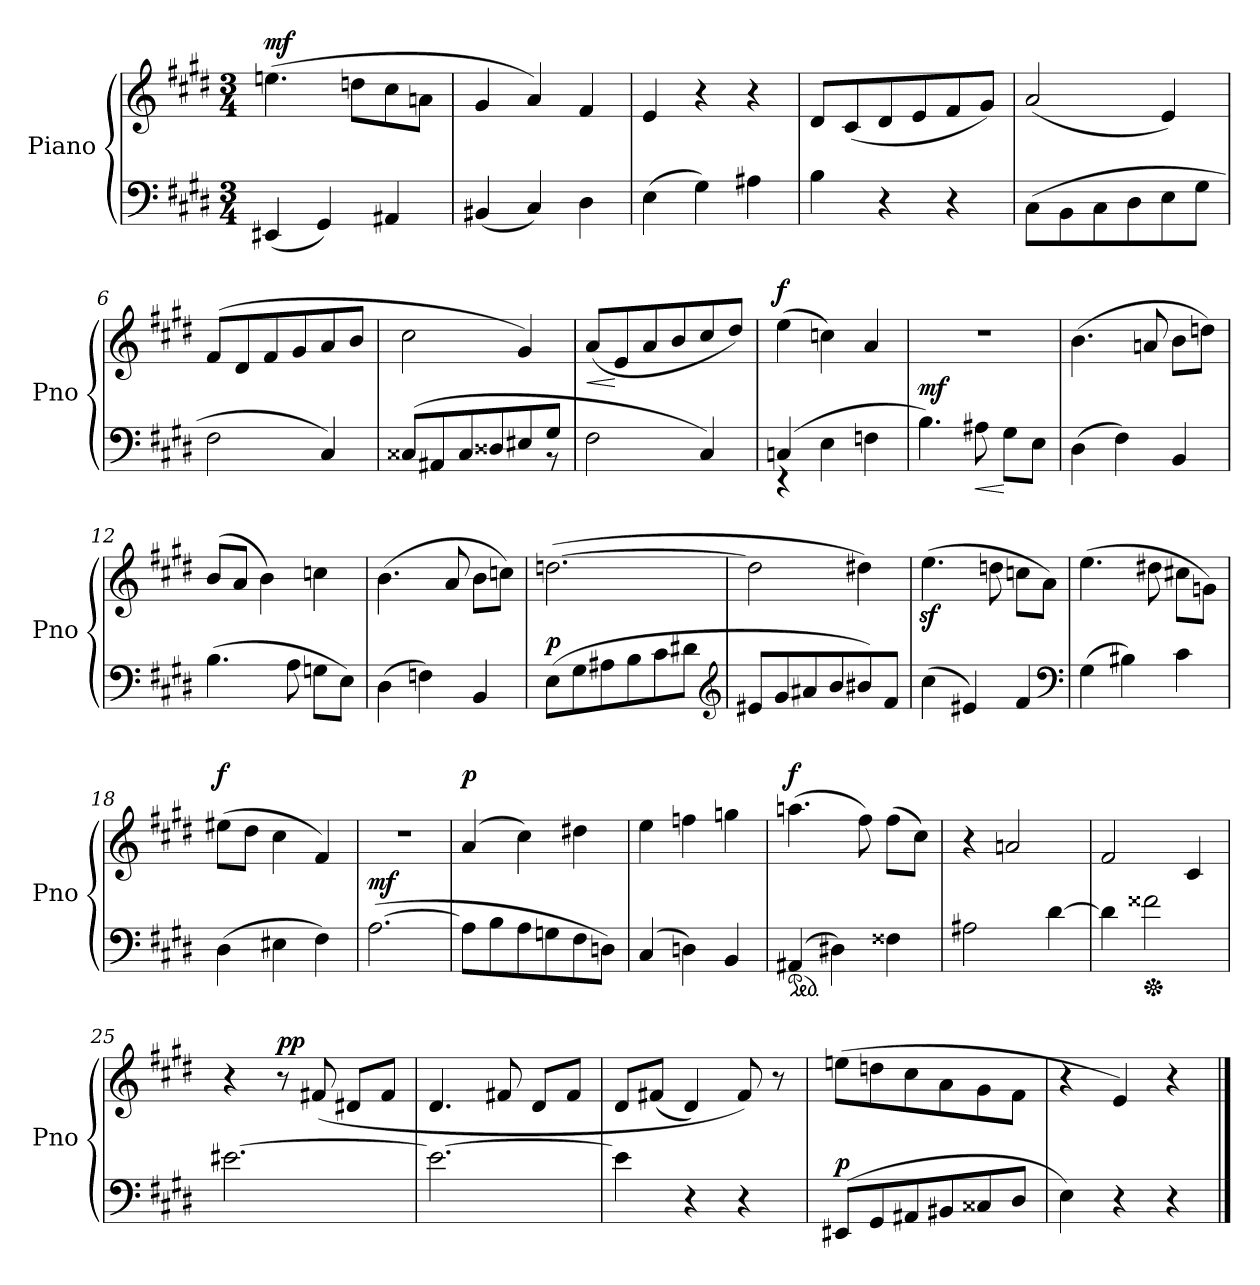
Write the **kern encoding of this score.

**kern	**dynam	**kern	**dynam
*part2	*part2	*part1	*part1
*staff2	*staff2	*staff1	*staff1
*I"Piano	*	*I"Piano	*
*I'Pno	*	*I'Pno	*
*clefF4	*	*clefG2	*
*k[f#c#g#d#]	*	*k[f#c#g#d#]	*
*M3/4	*	*M3/4	*
*MM126	*	*MM126	*
=1	=1	=1	=1
!	!	!	!LO:DY:a
(4EE#X/	.	(4.een\	mf
4GG#/)	.	.	.
.	.	8ddn\L	.
4AA#X/	.	8cc#\	.
.	.	8an\J	.
=2	=2	=2	=2
(4BB#X/	.	4g#/	.
4C#/)	.	4a/)	.
4D#\	.	4f#/	.
=3	=3	=3	=3
(4E\	.	4e/	.
4G#\)	.	4r	.
4A#X\	.	4r	.
=4	=4	=4	=4
4B\	.	8d#/L	.
.	.	(8c#/	.
4r	.	8d#/	.
.	.	8e/	.
4r	.	8f#/	.
.	.	8g#/J)	.
!!LO:LB:g=z
=5	=5	=5	=5
(8C#\L	.	(2a/	.
8BB\	.	.	.
8C#\	.	.	.
8D#\	.	.	.
8E\	.	4e/)	.
8G#\J	.	.	.
=6	=6	=6	=6
2F#\	.	(8f#/L	.
.	.	8d#/	.
.	.	8f#/	.
.	.	8g#/	.
4C#/)	.	8a/	.
.	.	8b/J	.
=7	=7	=7	=7
*^	*	*	*
(8C##X/L	8ryy	.	2cc#\	.
*v	*v	*	*	*
8AA#X/	.	.	.
8C##/	.	.	.
8D##X/	.	.	.
8E#X/	.	4g#/)	.
*^	*	*	*
8G#/J	8r	.	.	.
=8	=8	=8	=8	=8
!	!	!	!	!LO:HP:b
*v	*v	*	*	*
2F#\	.	(8a/L	<
.	.	8e/	[
.	.	8a/	.
.	.	8b/	.
4C#/)	.	8cc#/	.
.	.	8dd#/J)	.
!!LO:LB:g=z
=9	=9	=9	=9
*^	*	*	*
!	!	!	!	!LO:DY:a
(4Cn/	4r	.	(4ee\	f
2ryy	4E\	.	4ccn\)	.
.	4Fn\	.	4a/	.
=10	=10	=10	=10	=10
!	!	!LO:DY:a	!LO:N:vis=1	!
*v	*v	*	*	*
4.B\)	mf	2.r	.
!	!LO:HP:b	!	!
8A#X\	<	.	.
8G#\L	[	.	.
8E\J	.	.	.
=11	=11	=11	=11
(4D#\	.	(4.b\	.
4F#\)	.	.	.
.	.	8an/	.
4BB/	.	8b\L	.
.	.	8ddn\J)	.
=12	=12	=12	=12
(4.B\	.	(8b/L	.
.	.	8a/J	.
.	.	4b\)	.
8A\	.	.	.
8Gn\L	.	4ccn\	.
8E\J)	.	.	.
!!LO:LB:g=z
=13	=13	=13	=13
(4D#\	.	(4.b\	.
4Fn\)	.	.	.
.	.	8a/	.
4BB/	.	8b\L	.
.	.	8ccn\J)	.
=14	=14	=14	=14
!	!LO:DY:a	!	!
(8E\L	p	([2.ddn\	.
8G#\	.	.	.
8A#X\	.	.	.
8B\	.	.	.
8c#\	.	.	.
8d#X\J	.	.	.
*clefG2	*	*	*
=15	=15	=15	=15
8e#X/L	.	2dd\]	.
8g#/	.	.	.
8a#X/	.	.	.
8b/	.	.	.
8b#X/)	.	4dd#X\)	.
8f#/J	.	.	.
=16	=16	=16	=16
(4cc#\	.	(4.eez>\	.
4e#X/)	.	.	.
.	.	8ddn\	.
4f#/	.	8ccn\L	.
.	.	8a\J)	.
*clefF4	*	*	*
!!LO:LB:g=z
=17	=17	=17	=17
(4G#\	.	(4.ee\	.
4B#X\)	.	.	.
.	.	8dd#X\	.
4c#\	.	8cc#X\L	.
.	.	8gn\J)	.
=18	=18	=18	=18
!	!	!	!LO:DY:a
(4D#\	.	(8ee#X\L	f
.	.	8dd#\J	.
4E#X\	.	4cc#\	.
4F#\)	.	4f#/)	.
=19	=19	=19	=19
!	!LO:DY:a	!LO:N:vis=1	!
([2.A\	mf	2.r	.
=20	=20	=20	=20
!	!	!	!LO:DY:a
8A\L]	.	(4a/	p
8B\	.	.	.
8A\	.	4cc#\)	.
8Gn\	.	.	.
8F#\	.	4dd#X\	.
8Dn\J)	.	.	.
!!LO:LB:g=z
=21	=21	=21	=21
(4C#/	.	4ee\	.
4Dn\)	.	4ffn\	.
4BB/	.	4ggn\	.
=22	=22	=22	=22
*ped	*	*	*
!	!	!	!LO:DY:a
(4AA#X/	.	(4.aan\	f
4D#X\)	.	.	.
.	.	8ff#\)	.
4F##X\	.	(8ff#\L	.
.	.	8cc#\J)	.
=23	=23	=23	=23
2A#X\	.	4r	.
.	.	2an/	.
[4d#\	.	.	.
=24	=24	=24	=24
4d#\]	.	2f#/	.
*Xped	*	*	*
2f##X\	.	.	.
.	.	4c#/	.
!!LO:LB:g=z
=25	=25	=25	=25
[2.e#X\	.	4r	.
!	!	!	!LO:DY:a
.	.	8r	pp
.	.	(8f#X/	.
.	.	8d#X/L	.
.	.	8f#/J	.
=26	=26	=26	=26
2.e#\_	.	4.d#/	.
.	.	8f#X/	.
.	.	8d#/L	.
.	.	8f#/J	.
=27	=27	=27	=27
4e#\]	.	8d#/L	.
.	.	(8f#X/J	.
4r	.	4d#/)	.
4r	.	8f#/)	.
.	.	8r	.
=28	=28	=28	=28
!	!LO:DY:a	!	!
(8EE#X/L	p	(8een\L	.
8GG#/	.	8ddn\	.
8AA#X/	.	8cc#\	.
8BB#X/	.	8a\	.
8C##X/	.	8g#\	.
8D#/J	.	8f#\J	.
=29	=29	=29	=29
4E\)	.	4r	.
4r	.	4e/)	.
4r	.	4r	.
==	==	==	==
*-	*-	*-	*-
